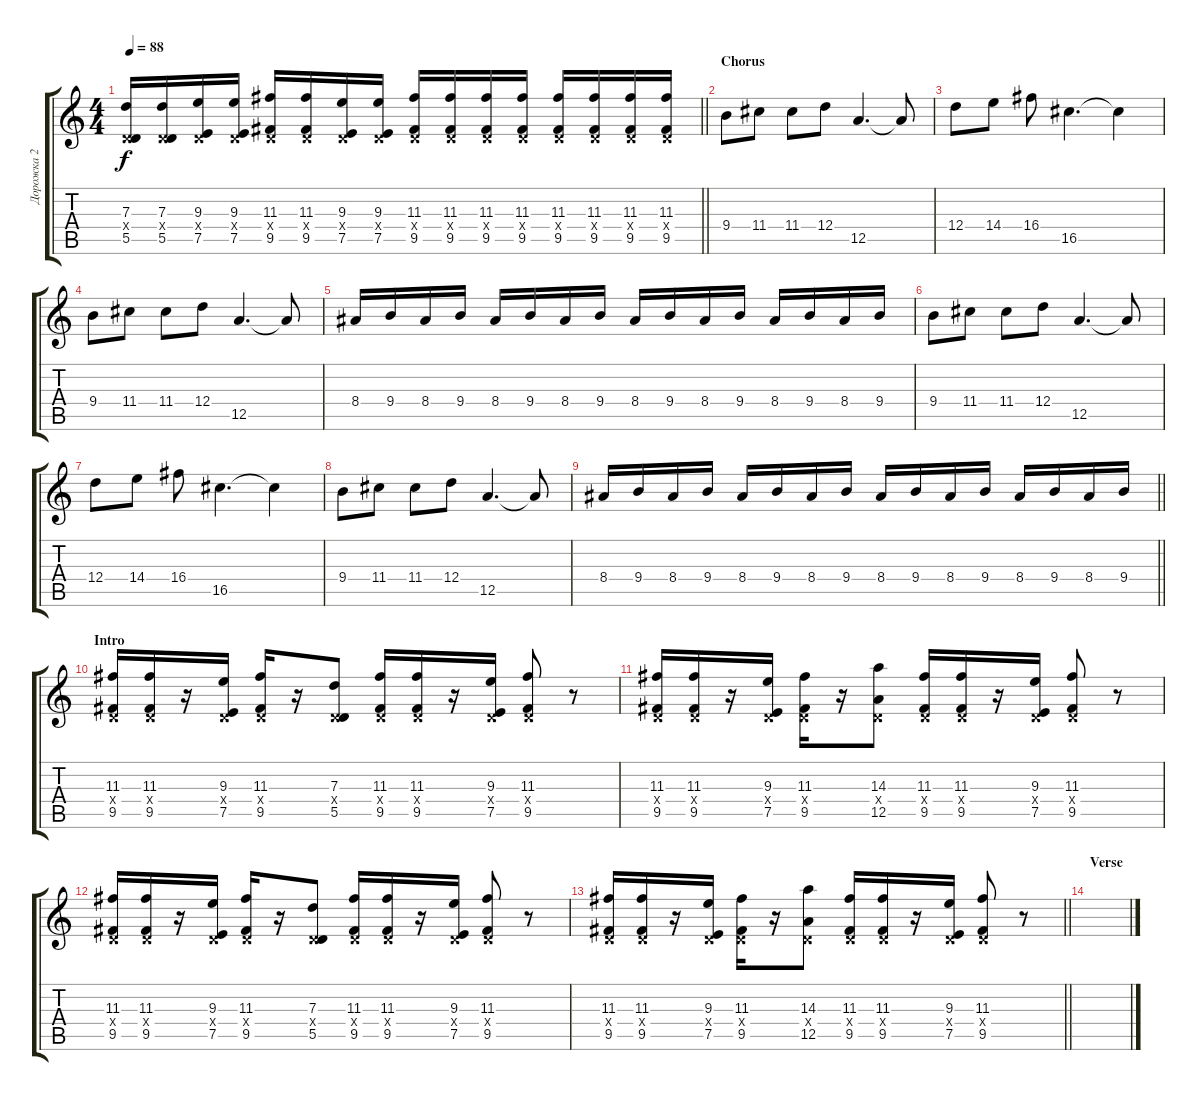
\track ("Дорожка 2" "Дорожка 2") {instrument distortionguitar}
\staff {score tabs}
\tuning (E4 B3 G3 D3 A2 D2) {hide}
\ts (4 4)
\tempo 88
\clef g2
\barLineRight lightlight
\ks c
(7.3 0.4{x} 5.5).16{dy f} (7.3 0.4{x} 5.5).16 (9.3 0.4{x} 7.5).16 (9.3 0.4{x} 7.5).16 (11.3 0.4{x} 9.5).16 (11.3 0.4{x} 9.5).16 (9.3 0.4{x} 7.5).16 (9.3 0.4{x} 7.5).16 (11.3 0.4{x} 9.5).16 (11.3 0.4{x} 9.5).16 (11.3 0.4{x} 9.5).16 (11.3 0.4{x} 9.5).16 (11.3 0.4{x} 9.5).16 (11.3 0.4{x} 9.5).16 (11.3 0.4{x} 9.5).16 (11.3 0.4{x} 9.5).16 |
\section ("" "Chorus")
9.4.8 11.4.8 11.4.8 12.4.8 12.5.4{d} 12.5{t}.8 |
12.4.8 14.4.8 16.4.8 16.5.4{d} 16.5{t}.4 |
9.4.8 11.4.8 11.4.8 12.4.8 12.5.4{d} 12.5{t}.8 |
8.4.16 9.4.16 8.4.16 9.4.16 8.4.16 9.4.16 8.4.16 9.4.16 8.4.16 9.4.16 8.4.16 9.4.16 8.4.16 9.4.16 8.4.16 9.4.16 |
9.4.8 11.4.8 11.4.8 12.4.8 12.5.4{d} 12.5{t}.8 |
12.4.8 14.4.8 16.4.8 16.5.4{d} 16.5{t}.4 |
9.4.8 11.4.8 11.4.8 12.4.8 12.5.4{d} 12.5{t}.8 |
\barLineRight lightlight
8.4.16 9.4.16 8.4.16 9.4.16 8.4.16 9.4.16 8.4.16 9.4.16 8.4.16 9.4.16 8.4.16 9.4.16 8.4.16 9.4.16 8.4.16 9.4.16 |
\section ("" "Intro")
(11.3 0.4{x} 9.5).16 (11.3 0.4{x} 9.5).16 r.16 (9.3 0.4{x} 7.5).16 (11.3 0.4{x} 9.5).16 r.16 (7.3 0.4{x} 5.5).8 (11.3 0.4{x} 9.5).16 (11.3 0.4{x} 9.5).16 r.16 (9.3 0.4{x} 7.5).16 (11.3 0.4{x} 9.5).8 r.8 |
(11.3 0.4{x} 9.5).16 (11.3 0.4{x} 9.5).16 r.16 (9.3 0.4{x} 7.5).16 (11.3 0.4{x} 9.5).16 r.16 (14.3 0.4{x} 12.5).8 (11.3 0.4{x} 9.5).16 (11.3 0.4{x} 9.5).16 r.16 (9.3 0.4{x} 7.5).16 (11.3 0.4{x} 9.5).8 r.8 |
(11.3 0.4{x} 9.5).16 (11.3 0.4{x} 9.5).16 r.16 (9.3 0.4{x} 7.5).16 (11.3 0.4{x} 9.5).16 r.16 (7.3 0.4{x} 5.5).8 (11.3 0.4{x} 9.5).16 (11.3 0.4{x} 9.5).16 r.16 (9.3 0.4{x} 7.5).16 (11.3 0.4{x} 9.5).8 r.8 |
\barLineRight lightlight
(11.3 0.4{x} 9.5).16 (11.3 0.4{x} 9.5).16 r.16 (9.3 0.4{x} 7.5).16 (11.3 0.4{x} 9.5).16 r.16 (14.3 0.4{x} 12.5).8 (11.3 0.4{x} 9.5).16 (11.3 0.4{x} 9.5).16 r.16 (9.3 0.4{x} 7.5).16 (11.3 0.4{x} 9.5).8 r.8 |
\section ("" "Verse")
